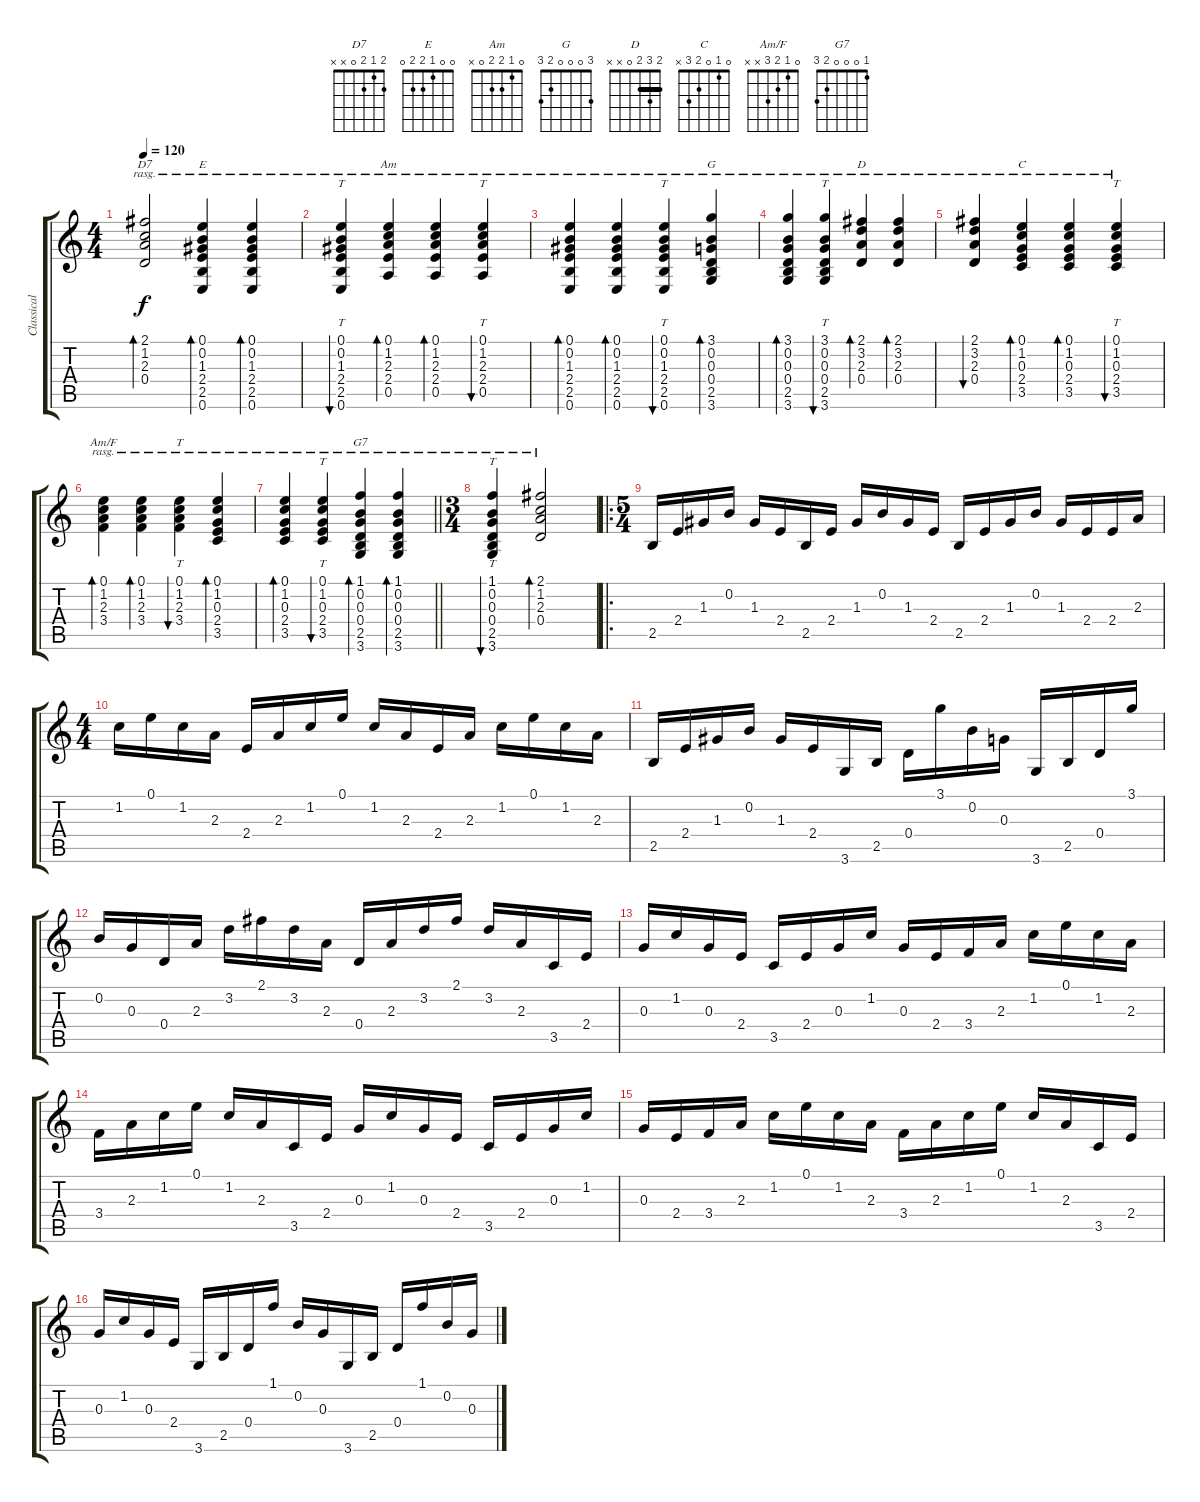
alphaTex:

\track ("Classical Guitar" "Classical ") {instrument acousticguitarnylon}
\staff {score tabs}
\tuning (E4 B3 G3 D3 A2 E2) {hide}
\chord ("D7" 2 1 2 0 x x)
\chord ("E" 0 0 1 2 2 0)
\chord ("Am" 0 1 2 2 0 x)
\chord ("G" 3 0 0 0 2 3)
\chord ("D" 2 3 2 0 x x) {barre 2}
\chord ("C" 0 1 0 2 3 x)
\chord ("Am/F" 0 1 2 3 x x)
\chord ("G7" 1 0 0 0 2 3)
\ts (4 4)
\tempo 120
\clef g2
\ks c
(2.1 1.2 2.3 0.4).2{bd 120 ch "D7" rasg ii dy f} (0.1 0.2 1.3 2.4 2.5 0.6).4{bd 120 ch "E" rasg ii} (0.1 0.2 1.3 2.4 2.5 0.6).4{bd 120 rasg ii} |
(0.1 0.2 1.3 2.4 2.5 0.6).4{tt bu 120 rasg ii} (0.1 1.2 2.3 2.4 0.5).4{bd 120 ch "Am" rasg ii} (0.1 1.2 2.3 2.4 0.5).4{bd 120 rasg ii} (0.1 1.2 2.3 2.4 0.5).4{tt bu 120 rasg ii} |
(0.1 0.2 1.3 2.4 2.5 0.6).4{bd 120 rasg ii} (0.1 0.2 1.3 2.4 2.5 0.6).4{bd 120 rasg ii} (0.1 0.2 1.3 2.4 2.5 0.6).4{tt bu 120 rasg ii} (3.1 0.2 0.3 0.4 2.5 3.6).4{bd 120 ch "G" rasg ii} |
(3.1 0.2 0.3 0.4 2.5 3.6).4{bd 120 rasg ii} (3.1 0.2 0.3 0.4 2.5 3.6).4{tt bu 120 rasg ii} (2.1 3.2 2.3 0.4).4{bd 120 ch "D" rasg ii} (2.1 3.2 2.3 0.4).4{bd 120 rasg ii} |
(2.1 3.2 2.3 0.4).4{bu 120 rasg ii} (0.1 1.2 0.3 2.4 3.5).4{bd 120 ch "C" rasg ii} (0.1 1.2 0.3 2.4 3.5).4{bd 120 rasg ii} (0.1 1.2 0.3 2.4 3.5).4{tt bu 120 rasg ii} |
(0.1 1.2 2.3 3.4).4{bd 120 ch "Am/F" rasg ii} (0.1 1.2 2.3 3.4).4{bd 120 rasg ii} (0.1 1.2 2.3 3.4).4{tt bu 120 rasg ii} (0.1 1.2 0.3 2.4 3.5).4{bd 120 rasg ii} |
\barLineRight lightlight
(0.1 1.2 0.3 2.4 3.5).4{bd 120 rasg ii} (0.1 1.2 0.3 2.4 3.5).4{tt bu 120 rasg ii} (1.1 0.2 0.3 0.4 2.5 3.6).4{bd 120 ch "G7" rasg ii} (1.1 0.2 0.3 0.4 2.5 3.6).4{bd 120 rasg ii} |
\ts (3 4)
(1.1 0.2 0.3 0.4 2.5 3.6).4{tt bu 120 rasg ii} (2.1 1.2 2.3 0.4).2{bd 120 rasg ii} |
\ro
\ts (5 4)
2.5.16 2.4.16 1.3.16 0.2.16 1.3.16 2.4.16 2.5.16 2.4.16 1.3.16 0.2.16 1.3.16 2.4.16 2.5.16 2.4.16 1.3.16 0.2.16 1.3.16 2.4.16 2.4.16 2.3.16 |
\ts (4 4)
1.2.16 0.1.16 1.2.16 2.3.16 2.4.16 2.3.16 1.2.16 0.1.16 1.2.16 2.3.16 2.4.16 2.3.16 1.2.16 0.1.16 1.2.16 2.3.16 |
2.5.16 2.4.16 1.3.16 0.2.16 1.3.16 2.4.16 3.6.16 2.5.16 0.4.16 3.1.16 0.2.16 0.3.16 3.6.16 2.5.16 0.4.16 3.1.16 |
0.2.16 0.3.16 0.4.16 2.3.16 3.2.16 2.1.16 3.2.16 2.3.16 0.4.16 2.3.16 3.2.16 2.1.16 3.2.16 2.3.16 3.5.16 2.4.16 |
0.3.16 1.2.16 0.3.16 2.4.16 3.5.16 2.4.16 0.3.16 1.2.16 0.3.16 2.4.16 3.4.16 2.3.16 1.2.16 0.1.16 1.2.16 2.3.16 |
3.4.16 2.3.16 1.2.16 0.1.16 1.2.16 2.3.16 3.5.16 2.4.16 0.3.16 1.2.16 0.3.16 2.4.16 3.5.16 2.4.16 0.3.16 1.2.16 |
0.3.16 2.4.16 3.4.16 2.3.16 1.2.16 0.1.16 1.2.16 2.3.16 3.4.16 2.3.16 1.2.16 0.1.16 1.2.16 2.3.16 3.5.16 2.4.16 |
0.3.16 1.2.16 0.3.16 2.4.16 3.6.16 2.5.16 0.4.16 1.1.16 0.2.16 0.3.16 3.6.16 2.5.16 0.4.16 1.1.16 0.2.16 0.3.16
